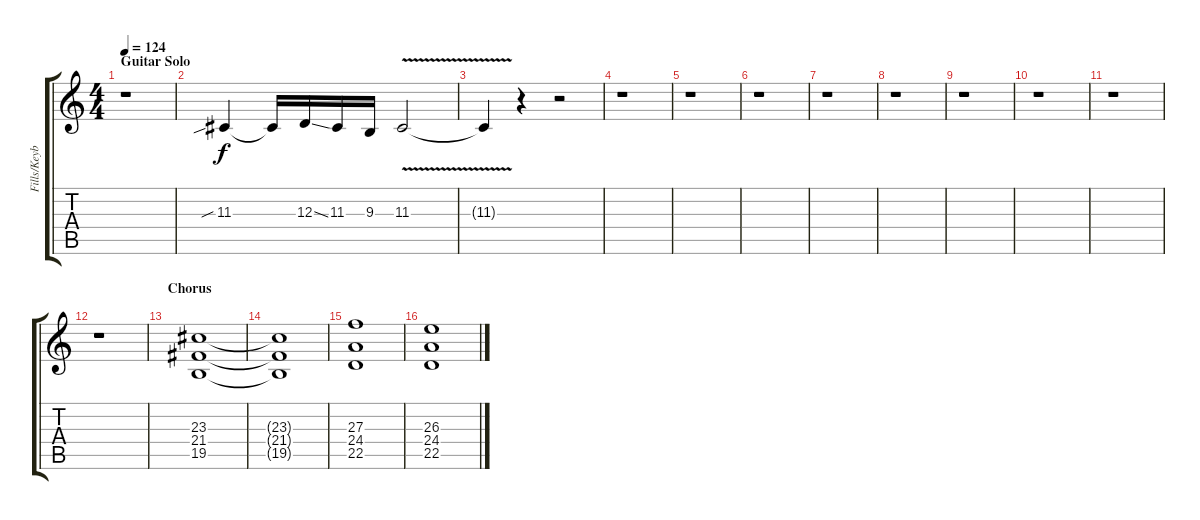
\track ("Fills/Keyboard" "Fills/Keyb") {instrument synthstrings1}
\staff {score tabs}
\tuning (B3 Gb3 D3 A2 E2 B1) {hide}
\ts (4 4)
\section ("" "Guitar Solo")
\tempo 124
\clef g2
\ks c
r.1{dy f} |
11.3{sib}.4{instrument overdrivenguitar} 11.3{t}.16 12.3{ss}.16 11.3.16 9.3.16 11.3{v}.2 |
11.3{t}.4 r.4 r.2 |
r.1 |
r.1 |
r.1 |
r.1 |
r.1 |
r.1 |
r.1 |
r.1 |
r.1 |
\section ("" "Chorus")
(23.3 21.4 19.5).1{volume 12 instrument synthstrings1} |
(23.3{t} 21.4{t} 19.5{t}).1 |
(27.3 24.4 22.5).1 |
(26.3 24.4 22.5).1
